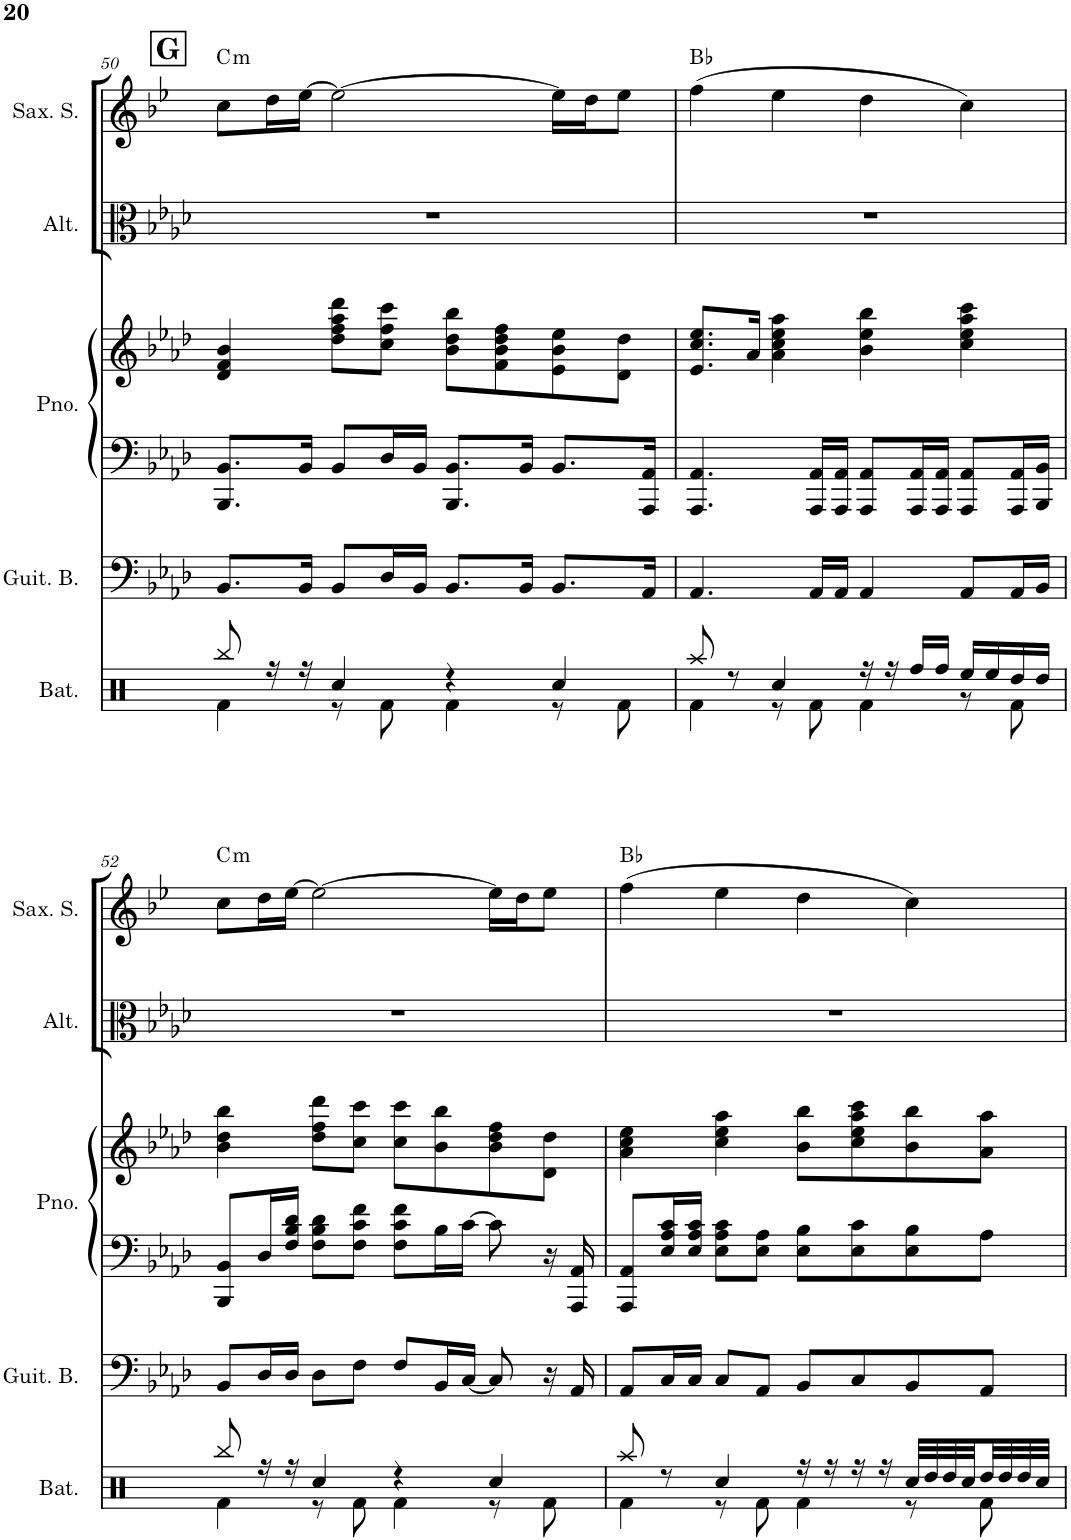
**kern	**kern	**kern	**kern	**kern	**kern	**harte
*part5	*part4	*part3	*part3	*part2	*part1	*part1
*staff6	*staff5	*staff4	*staff3	*staff2	*staff1	*
*I"Set de batterie	*I"Guitare basse	*I"Piano	*	*I"Altos	*I"Saxophone soprano	*
*I'Bat.	*I'Guit. B.	*I'Pno.	*	*I'Alt.	*I'Sax. S.	*
!!LO:PB:g=z
*clefX	*clefF4	*clefF4	*clefG2	*clefC3	*clefG2	*
*	*Trd7c12	*	*	*	*Trd1c2	*
*k[]	*k[b-e-a-d-]	*k[b-e-a-d-]	*k[b-e-a-d-]	*k[b-e-a-d-]	*k[b-e-]	*
*M4/4	*M4/4	*M4/4	*M4/4	*M4/4	*M4/4	*
!!LO:REH:place=s1:a:B:cj:fs=14:t=G
=50	=50	=50	=50	=50	=50	=50
*^	*	*	*	*	*	*
!	!	!	!	!	!	!	!LO:H:kt=m
8Rbb/	4Rf\	8.BB-/L	8.BBB-/ 8.BB-/L	4d-/ 4f/ 4b-/	1r	8cc\L	C:min
16r	.	.	.	.	.	16dd\L	.
16r	.	16BB-/Jk	16BB-/Jk	.	.	[16ee-\JJ	.
4Rcc/	8r	8BB-/L	8BB-/L	8dd-\ 8ff\ 8aa-\ 8ddd-\L	.	2ee-\_	.
.	8Rf\	16D-/L	16D-/L	8cc\ 8ff\ 8ccc\J	.	.	.
.	.	16BB-/JJ	16BB-/JJ	.	.	.	.
4r	4Rf\	8.BB-/L	8.BBB-/ 8.BB-/L	8b-\ 8dd-\ 8bb-\L	.	.	.
.	.	.	.	8f\ 8b-\ 8dd-\ 8ff\	.	.	.
.	.	16BB-/Jk	16BB-/Jk	.	.	.	.
4Rcc/	8r	8.BB-/L	8.BB-/L	8e-\ 8b-\ 8ee-\	.	16ee-\LL]	.
.	.	.	.	.	.	16dd\J	.
.	8Rf\	.	.	8d-\ 8dd-\J	.	8ee-\J	.
.	.	16AA-/Jk	16AAA-/ 16AA-/Jk	.	.	.	.
=51	=51	=51	=51	=51	=51	=51	=51
8Raa/	4Rf\	4.AA-/	4.AAA-/ 4.AA-/	8.e-/ 8.cc/ 8.ee-/L	1r	(4ff\	Bb:maj
8r	.	.	.	.	.	.	.
.	.	.	.	16a-/Jk	.	.	.
4Rcc/	8r	.	.	4a-\ 4cc\ 4ee-\ 4aa-\	.	4ee-\	.
.	8Rf\	16AA-/LL	16AAA-/ 16AA-/LL	.	.	.	.
.	.	16AA-/JJ	16AAA-/ 16AA-/JJ	.	.	.	.
16r	4Rf\	4AA-/	8AAA-/ 8AA-/L	4b-\ 4ee-\ 4bb-\	.	4dd\	.
16r	.	.	.	.	.	.	.
16Rff/LL	.	.	16AAA-/ 16AA-/L	.	.	.	.
16Rff/JJ	.	.	16AAA-/ 16AA-/JJ	.	.	.	.
16Ree/LL	8r	8AA-/L	8AAA-/ 8AA-/L	4cc\ 4ee-\ 4aa-\ 4ccc\	.	4cc\)	.
16Ree/	.	.	.	.	.	.	.
16Rdd/	8Rf\	16AA-/L	16AAA-/ 16AA-/L	.	.	.	.
16Rdd/JJ	.	16BB-/JJ	16BBB-/ 16BB-/JJ	.	.	.	.
!!LO:LB:g=z
=52	=52	=52	=52	=52	=52	=52	=52
!	!	!	!	!	!	!	!LO:H:kt=m
8Rbb/	4Rf\	8BB-/L	8BBB-/ 8BB-/L	4b-\ 4dd-\ 4bb-\	1r	8cc\L	C:min
16r	.	16D-/L	16D-/L	.	.	16dd\L	.
16r	.	16D-/JJ	16F/ 16B-/ 16d-/JJ	.	.	[16ee-\JJ	.
4Rcc/	8r	8D-\L	8F\ 8B-\ 8d-\L	8dd-\ 8ff\ 8ddd-\L	.	2ee-\_	.
.	8Rf\	8F\J	8F\ 8c\ 8f\J	8cc\ 8ccc\J	.	.	.
4r	4Rf\	8F/L	8F\ 8c\ 8f\L	8cc\ 8ccc\L	.	.	.
.	.	16BB-/L	16B-\L	8b-\ 8bb-\	.	.	.
.	.	[16C/JJ	[16c\JJ	.	.	.	.
4Rcc/	8r	8C/]	8c\]	8b-\ 8dd-\ 8ff\	.	16ee-\LL]	.
.	.	.	.	.	.	16dd\J	.
.	8Rf\	16r	16r	8d-\ 8dd-\J	.	8ee-\J	.
.	.	16AA-/	16AAA-/ 16AA-/	.	.	.	.
=53	=53	=53	=53	=53	=53	=53	=53
8Raa/	4Rf\	8AA-/L	8AAA-/ 8AA-/L	4a-\ 4cc\ 4ee-\	1r	(4ff\	Bb:maj
8r	.	16C/L	16E-/ 16A-/ 16c/L	.	.	.	.
.	.	16C/JJ	16E-/ 16A-/ 16c/JJ	.	.	.	.
4Rcc/	8r	8C/L	8E-\ 8A-\ 8c\L	4cc\ 4ee-\ 4aa-\	.	4ee-\	.
.	8Rf\	8AA-/J	8E-\ 8A-\J	.	.	.	.
16r	4Rf\	8BB-/L	8E-\ 8B-\L	8b-\ 8bb-\L	.	4dd\	.
16r	.	.	.	.	.	.	.
16r	.	8C/	8E-\ 8c\	8cc\ 8ee-\ 8aa-\ 8ccc\	.	.	.
16r	.	.	.	.	.	.	.
32Rcc/LLL	8r	8BB-/	8E-\ 8B-\	8b-\ 8bb-\	.	4cc\)	.
32Rdd/	.	.	.	.	.	.	.
32Rdd/	.	.	.	.	.	.	.
32Rcc/	.	.	.	.	.	.	.
32Rdd/	8Rf\	8AA-/J	8A-\J	8a-\ 8aa-\J	.	.	.
32Rdd/	.	.	.	.	.	.	.
32Rdd/	.	.	.	.	.	.	.
32Rcc/JJJ	.	.	.	.	.	.	.
*v	*v	*	*	*	*	*	*
=	=	=	=	=	=	=
*-	*-	*-	*-	*-	*-	*-
